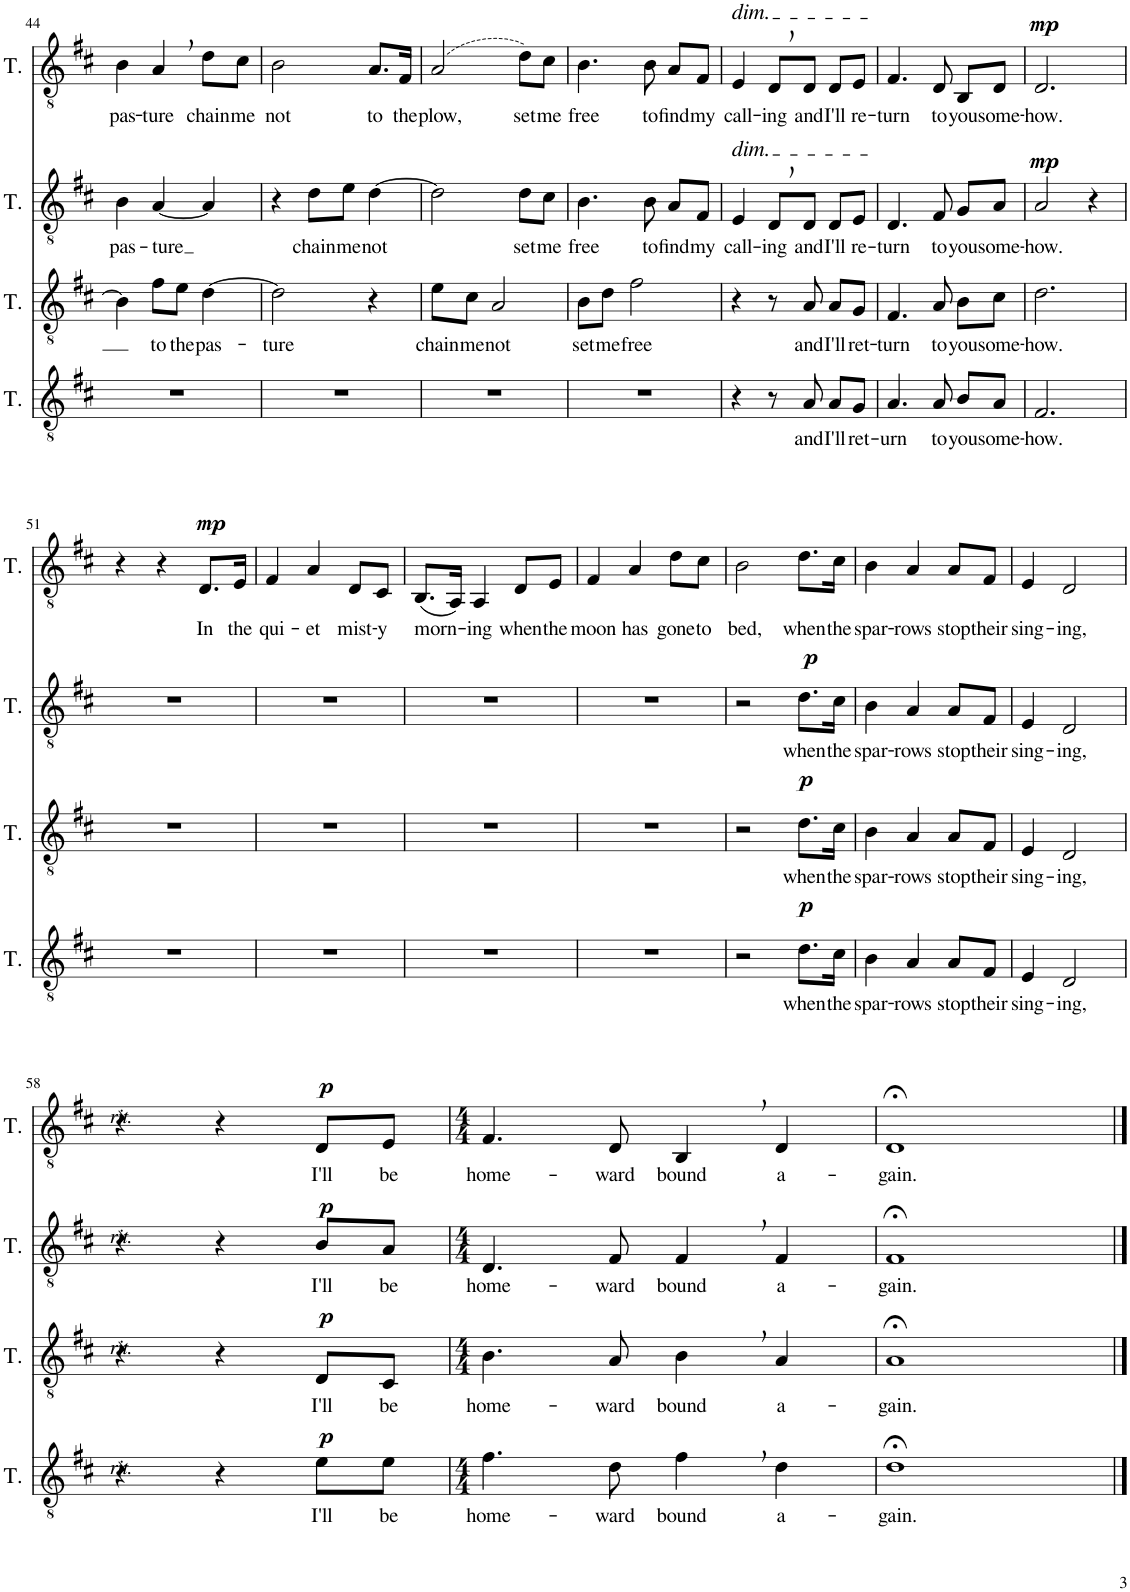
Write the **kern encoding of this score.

**kern	**text	**dynam	**kern	**text	**dynam	**kern	**text	**dynam	**kern	**text	**dynam
*part4	*part4	*part4	*part3	*part3	*part3	*part2	*part2	*part2	*part1	*part1	*part1
*staff4	*staff4	*staff4	*staff3	*staff3	*staff3	*staff2	*staff2	*staff2	*staff1	*staff1	*staff1
*I"Tenor	*	*	*I"Tenor	*	*	*I"Tenor	*	*	*I"Tenor	*	*
*I'T.	*	*	*I'T.	*	*	*I'T.	*	*	*I'T.	*	*
!!LO:PB:g=z
*clefGv2	*	*	*clefGv2	*	*	*clefGv2	*	*	*clefGv2	*	*
*k[f#c#]	*	*	*k[f#c#]	*	*	*k[f#c#]	*	*	*k[f#c#]	*	*
*M3/4	*	*	*M3/4	*	*	*M3/4	*	*	*M3/4	*	*
=44	=44	=44	=44	=44	=44	=44	=44	=44	=44	=44	=44
!	!	!	!	!	!	!	!LO:LY:b	!	!	!LO:LY:b	!
2.r	.	.	4B\]	.	.	4B\	pas-	.	4B\	pas-	.
!	!	!	!	!LO:LY:b	!	!	!LO:LY:b	!	!	!LO:LY:b	!
.	.	.	8f#\L	to	.	[4A/	ture	.	4A,/	-ture	.
!	!	!	!	!LO:LY:b	!	!	!	!	!	!	!
.	.	.	8e\J	the	.	.	.	.	.	.	.
!	!	!	!	!LO:LY:b	!	!	!	!	!	!LO:LY:b	!
.	.	.	[4d\	pas-	.	4A/]	.	.	8d\L	chain	.
!	!	!	!	!	!	!	!	!	!	!LO:LY:b	!
.	.	.	.	.	.	.	.	.	8c#\J	me	.
=45	=45	=45	=45	=45	=45	=45	=45	=45	=45	=45	=45
!	!	!	!	!LO:LY:b	!	!	!	!	!	!LO:LY:b	!
2.r	.	.	2d\]	-ture	.	4r	.	.	2B\	not	.
!	!	!	!	!	!	!	!LO:LY:b	!	!	!	!
.	.	.	.	.	.	8d\L	chain	.	.	.	.
!	!	!	!	!	!	!	!LO:LY:b	!	!	!	!
.	.	.	.	.	.	8e\J	me	.	.	.	.
!	!	!	!	!	!	!	!LO:LY:b	!	!	!LO:LY:b	!
.	.	.	4r	.	.	[4d\	not	.	8.A/L	to	.
!	!	!	!	!	!	!	!	!	!	!LO:LY:b	!
.	.	.	.	.	.	.	.	.	16F#/Jk	the	.
=46	=46	=46	=46	=46	=46	=46	=46	=46	=46	=46	=46
!	!	!	!	!LO:LY:b	!	!	!	!	!	!LO:LY:b	!
2.r	.	.	8e\L	chain	.	2d\]	.	.	(2A/	plow,	.
!	!	!	!	!LO:LY:b	!	!	!	!	!	!	!
.	.	.	8c#\J	me	.	.	.	.	.	.	.
!	!	!	!	!LO:LY:b	!	!	!	!	!	!	!
.	.	.	2A/	not	.	.	.	.	.	.	.
!	!	!	!	!	!	!	!LO:LY:b	!	!	!LO:LY:b	!
.	.	.	.	.	.	8d\L	set	.	8d\L)	set	.
!	!	!	!	!	!	!	!LO:LY:b	!	!	!LO:LY:b	!
.	.	.	.	.	.	8c#\J	me	.	8c#\J	me	.
=47	=47	=47	=47	=47	=47	=47	=47	=47	=47	=47	=47
!	!	!	!	!LO:LY:b	!	!	!LO:LY:b	!	!	!LO:LY:b	!
2.r	.	.	8B\L	set	.	4.B\	free	.	4.B\	free	.
!	!	!	!	!LO:LY:b	!	!	!	!	!	!	!
.	.	.	8d\J	me	.	.	.	.	.	.	.
!	!	!	!	!LO:LY:b	!	!	!	!	!	!	!
.	.	.	2f#\	free	.	.	.	.	.	.	.
!	!	!	!	!	!	!	!LO:LY:b	!	!	!LO:LY:b	!
.	.	.	.	.	.	8B\	to	.	8B\	to	.
!	!	!	!	!	!	!	!LO:LY:b	!	!	!LO:LY:b	!
.	.	.	.	.	.	8A/L	find	.	8A/L	find	.
!	!	!	!	!	!	!	!LO:LY:b	!	!	!LO:LY:b	!
.	.	.	.	.	.	8F#/J	my	.	8F#/J	my	.
=48	=48	=48	=48	=48	=48	=48	=48	=48	=48	=48	=48
!	!	!	!	!	!	!	!	!	!LO:TX:a:i:t=dim.	!	!
!	!	!	!	!	!	!LO:TX:a:i:t=dim.	!	!	!	!	!
!	!	!	!	!	!	!	!LO:LY:b	!	!	!LO:LY:b	!
4r	.	.	4r	.	.	4E/	call-	.	4E/	call-	.
!	!	!	!	!	!	!	!LO:LY:b	!	!	!LO:LY:b	!
8r	.	.	8r	.	.	8D,/L	-ing	.	8D,/L	-ing	.
!	!LO:LY:b	!	!	!LO:LY:b	!	!	!LO:LY:b	!	!	!LO:LY:b	!
8A/	and	.	8A/	and	.	8D/J	and	.	8D/J	and	.
!	!LO:LY:b	!	!	!LO:LY:b	!	!	!LO:LY:b	!	!	!LO:LY:b	!
8A/L	I'll	.	8A/L	I'll	.	8D/L	I'll	.	8D/L	I'll	.
!	!LO:LY:b	!	!	!LO:LY:b	!	!	!LO:LY:b	!	!	!LO:LY:b	!
8G/J	ret-	.	8G/J	ret-	.	8E/J	re-	.	8E/J	re-	.
=49	=49	=49	=49	=49	=49	=49	=49	=49	=49	=49	=49
!	!LO:LY:b	!	!	!LO:LY:b	!	!	!LO:LY:b	!	!	!LO:LY:b	!
4.A/	-urn	.	4.F#/	-turn	.	4.D/	-turn	.	4.F#/	-turn	.
!	!LO:LY:b	!	!	!LO:LY:b	!	!	!LO:LY:b	!	!	!LO:LY:b	!
8A/	to	.	8A/	to	.	8F#/	to	.	8D/	to	.
!	!LO:LY:b	!	!	!LO:LY:b	!	!	!LO:LY:b	!	!	!LO:LY:b	!
8B/L	you	.	8B\L	you	.	8G/L	you	.	8BB/L	you	.
!	!LO:LY:b	!	!	!LO:LY:b	!	!	!LO:LY:b	!	!	!LO:LY:b	!
8A/J	some-	.	8c#\J	some-	.	8A/J	some-	.	8D/J	some-	.
=50	=50	=50	=50	=50	=50	=50	=50	=50	=50	=50	=50
!	!LO:LY:b	!	!	!LO:LY:b	!	!	!LO:LY:b	!LO:DY:a	!	!LO:LY:b	!LO:DY:a
2.F#/	-how.	.	2.d\	-how.	.	2A/	-how.	mp	2.D/	-how.	mp
.	.	.	.	.	.	4r	.	.	.	.	.
!!LO:LB:g=z
=51	=51	=51	=51	=51	=51	=51	=51	=51	=51	=51	=51
2.r	.	.	2.r	.	.	2.r	.	.	4r	.	.
.	.	.	.	.	.	.	.	.	4r	.	.
!	!	!	!	!	!	!	!	!	!	!LO:LY:b	!LO:DY:a
.	.	.	.	.	.	.	.	.	8.D/L	In	mp
!	!	!	!	!	!	!	!	!	!	!LO:LY:b	!
.	.	.	.	.	.	.	.	.	16E/Jk	the	.
=52	=52	=52	=52	=52	=52	=52	=52	=52	=52	=52	=52
!	!	!	!	!	!	!	!	!	!	!LO:LY:b	!
2.r	.	.	2.r	.	.	2.r	.	.	4F#/	qui-	.
!	!	!	!	!	!	!	!	!	!	!LO:LY:b	!
.	.	.	.	.	.	.	.	.	4A/	-et	.
!	!	!	!	!	!	!	!	!	!	!LO:LY:b	!
.	.	.	.	.	.	.	.	.	8D/L	mist-	.
!	!	!	!	!	!	!	!	!	!	!LO:LY:b	!
.	.	.	.	.	.	.	.	.	8C#/J	-y	.
=53	=53	=53	=53	=53	=53	=53	=53	=53	=53	=53	=53
!	!	!	!	!	!	!	!	!	!	!LO:LY:b	!
2.r	.	.	2.r	.	.	2.r	.	.	(8.BB/L	morn-	.
.	.	.	.	.	.	.	.	.	16AA/Jk)	.	.
!	!	!	!	!	!	!	!	!	!	!LO:LY:b	!
.	.	.	.	.	.	.	.	.	4AA/	-ing	.
!	!	!	!	!	!	!	!	!	!	!LO:LY:b	!
.	.	.	.	.	.	.	.	.	8D/L	when	.
!	!	!	!	!	!	!	!	!	!	!LO:LY:b	!
.	.	.	.	.	.	.	.	.	8E/J	the	.
=54	=54	=54	=54	=54	=54	=54	=54	=54	=54	=54	=54
!	!	!	!	!	!	!	!	!	!	!LO:LY:b	!
2.r	.	.	2.r	.	.	2.r	.	.	4F#/	moon	.
!	!	!	!	!	!	!	!	!	!	!LO:LY:b	!
.	.	.	.	.	.	.	.	.	4A/	has	.
!	!	!	!	!	!	!	!	!	!	!LO:LY:b	!
.	.	.	.	.	.	.	.	.	8d\L	gone	.
!	!	!	!	!	!	!	!	!	!	!LO:LY:b	!
.	.	.	.	.	.	.	.	.	8c#\J	to	.
=55	=55	=55	=55	=55	=55	=55	=55	=55	=55	=55	=55
!	!	!	!	!	!	!	!	!	!	!LO:LY:b	!
2r	.	.	2r	.	.	2r	.	.	2B\	bed,	.
!	!LO:LY:b	!LO:DY:a	!	!LO:LY:b	!LO:DY:a	!	!LO:LY:b	!LO:DY:a	!	!LO:LY:b	!
8.d\L	when	p	8.d\L	when	p	8.d\L	when	p	8.d\L	when	.
!	!LO:LY:b	!	!	!LO:LY:b	!	!	!LO:LY:b	!	!	!LO:LY:b	!
16c#\Jk	the	.	16c#\Jk	the	.	16c#\Jk	the	.	16c#\Jk	the	.
=56	=56	=56	=56	=56	=56	=56	=56	=56	=56	=56	=56
!	!LO:LY:b	!	!	!LO:LY:b	!	!	!LO:LY:b	!	!	!LO:LY:b	!
4B\	spar-	.	4B\	spar-	.	4B\	spar-	.	4B\	spar-	.
!	!LO:LY:b	!	!	!LO:LY:b	!	!	!LO:LY:b	!	!	!LO:LY:b	!
4A/	-rows	.	4A/	-rows	.	4A/	-rows	.	4A/	-rows	.
!	!LO:LY:b	!	!	!LO:LY:b	!	!	!LO:LY:b	!	!	!LO:LY:b	!
8A/L	stop	.	8A/L	stop	.	8A/L	stop	.	8A/L	stop	.
!	!LO:LY:b	!	!	!LO:LY:b	!	!	!LO:LY:b	!	!	!LO:LY:b	!
8F#/J	their	.	8F#/J	their	.	8F#/J	their	.	8F#/J	their	.
=57	=57	=57	=57	=57	=57	=57	=57	=57	=57	=57	=57
!	!LO:LY:b	!	!	!LO:LY:b	!	!	!LO:LY:b	!	!	!LO:LY:b	!
4E/	sing-	.	4E/	sing-	.	4E/	sing-	.	4E/	sing-	.
!	!LO:LY:b	!	!	!LO:LY:b	!	!	!LO:LY:b	!	!	!LO:LY:b	!
2D/	-ing,	.	2D/	-ing,	.	2D/	-ing,	.	2D/	-ing,	.
!!LO:LB:g=z
=58	=58	=58	=58	=58	=58	=58	=58	=58	=58	=58	=58
!	!	!	!	!	!	!	!	!	!LO:TX:b:i:t=rit.	!	!
!	!	!	!	!	!	!LO:TX:b:i:t=rit.	!	!	!	!	!
!	!	!	!LO:TX:b:i:t=rit.	!	!	!	!	!	!	!	!
!LO:TX:b:i:t=rit.	!	!	!	!	!	!	!	!	!	!	!
4r	.	.	4r	.	.	4r	.	.	4r	.	.
4r	.	.	4r	.	.	4r	.	.	4r	.	.
!	!LO:LY:b	!LO:DY:a	!	!LO:LY:b	!LO:DY:a	!	!LO:LY:b	!LO:DY:a	!	!LO:LY:b	!LO:DY:a
8e\L	I'll	p	8D/L	I'll	p	8B/L	I'll	p	8D/L	I'll	p
!	!LO:LY:b	!	!	!LO:LY:b	!	!	!LO:LY:b	!	!	!LO:LY:b	!
8e\J	be	.	8C#/J	be	.	8A/J	be	.	8E/J	be	.
=59	=59	=59	=59	=59	=59	=59	=59	=59	=59	=59	=59
*M4/4	*	*	*M4/4	*	*	*M4/4	*	*	*M4/4	*	*
!	!LO:LY:b	!	!	!LO:LY:b	!	!	!LO:LY:b	!	!	!LO:LY:b	!
4.f#\	home-	.	4.B\	home-	.	4.D/	home-	.	4.F#/	home-	.
!	!LO:LY:b	!	!	!LO:LY:b	!	!	!LO:LY:b	!	!	!LO:LY:b	!
8d\	-ward	.	8A/	-ward	.	8F#/	-ward	.	8D/	-ward	.
!	!LO:LY:b	!	!	!LO:LY:b	!	!	!LO:LY:b	!	!	!LO:LY:b	!
4f#,\	bound	.	4B,\	bound	.	4F#,/	bound	.	4BB,/	bound	.
!	!LO:LY:b	!	!	!LO:LY:b	!	!	!LO:LY:b	!	!	!LO:LY:b	!
4d\	a-	.	4A/	a-	.	4F#/	a-	.	4D/	a-	.
=60	=60	=60	=60	=60	=60	=60	=60	=60	=60	=60	=60
!	!LO:LY:b	!	!	!LO:LY:b	!	!	!LO:LY:b	!	!	!LO:LY:b	!
1d;<	-gain.	.	1A;<	-gain.	.	1F#;<	-gain.	.	1D;<	-gain.	.
==	==	==	==	==	==	==	==	==	==	==	==
*-	*-	*-	*-	*-	*-	*-	*-	*-	*-	*-	*-
